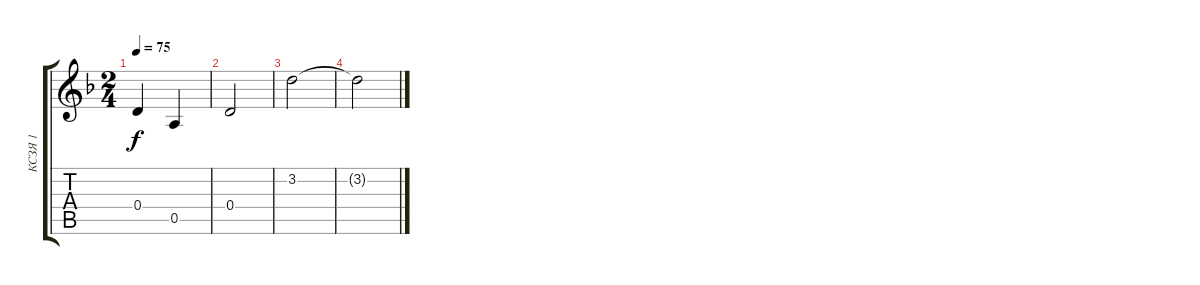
\track ("КСЗЯ 1" "КСЗЯ 1") {instrument acousticguitarnylon}
\staff {score tabs}
\tuning (E4 B3 G3 D3 A2 E2) {hide}
\ts (2 4)
\tempo 75
\clef g2
\ks dminor
0.4{t}.4{dy f} 0.5.4 |
0.4.2 |
3.2.2 |
3.2{t}.2
